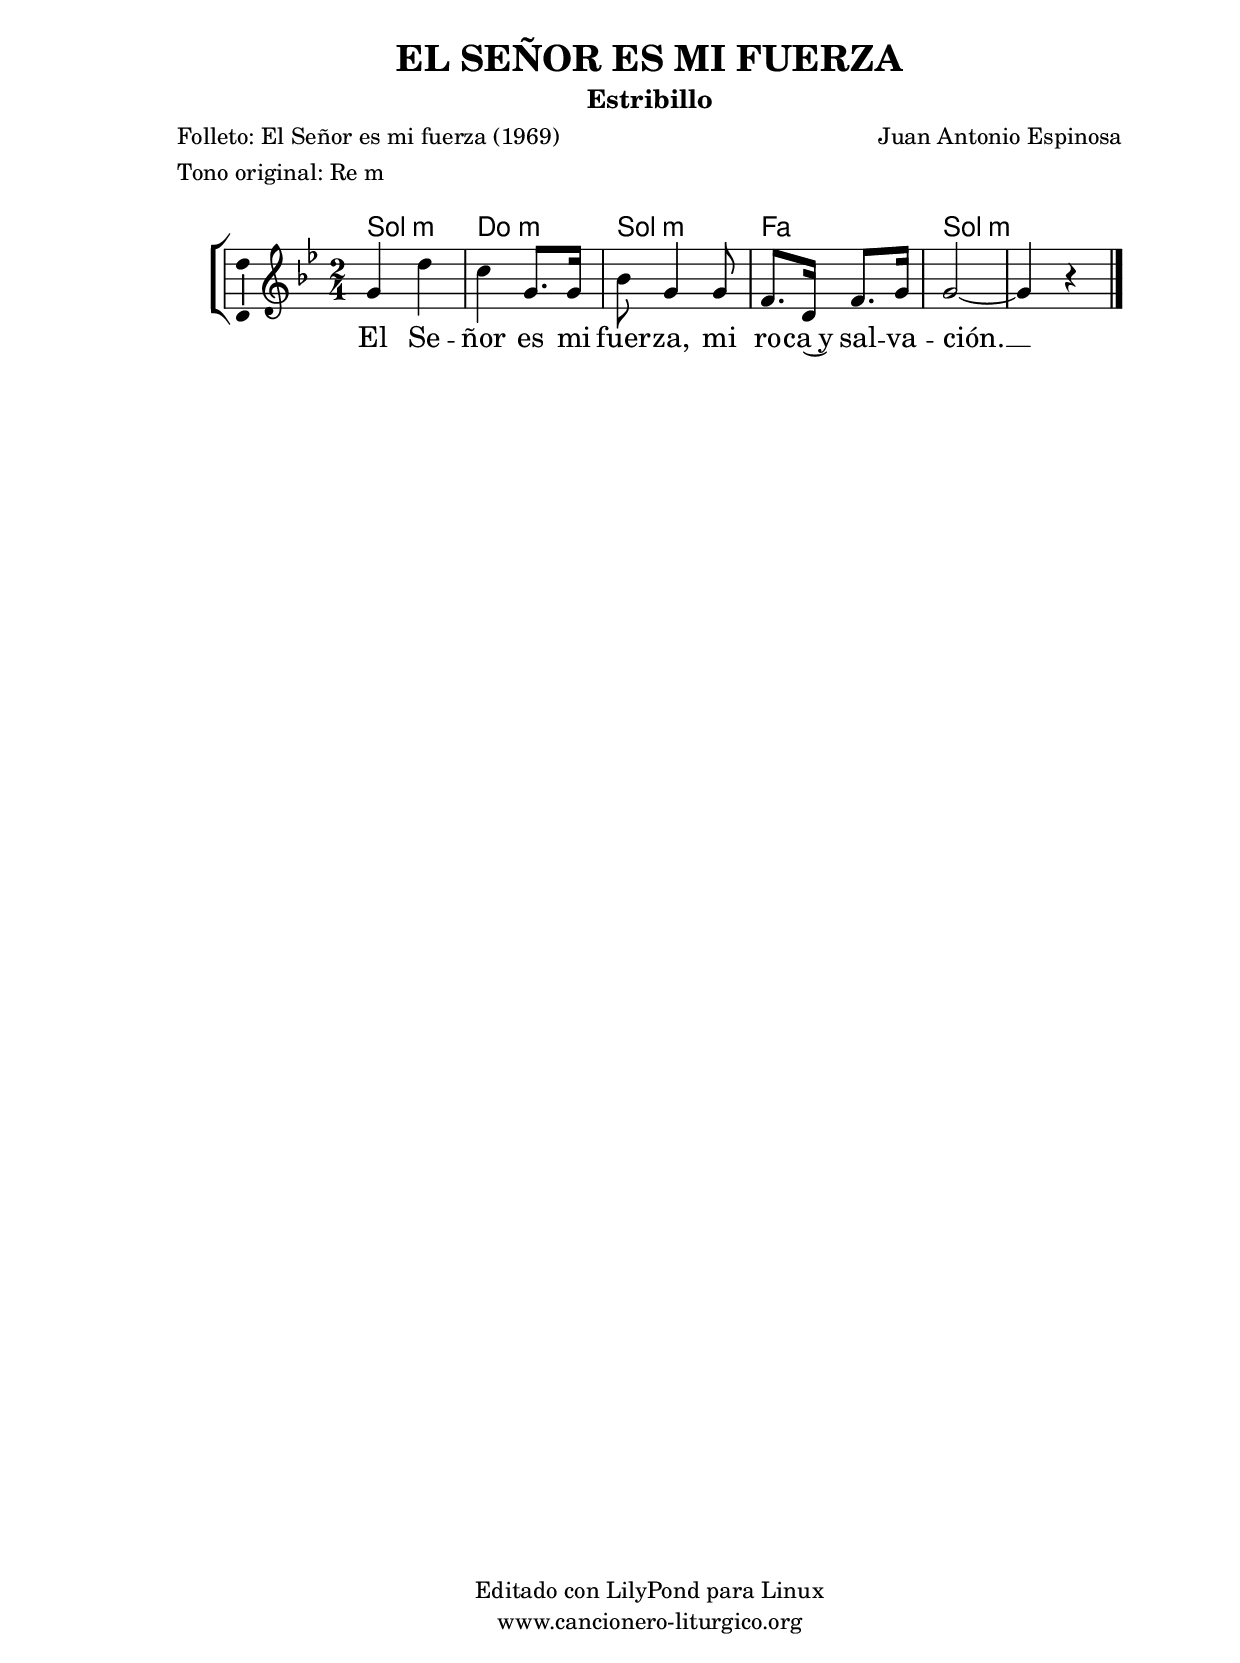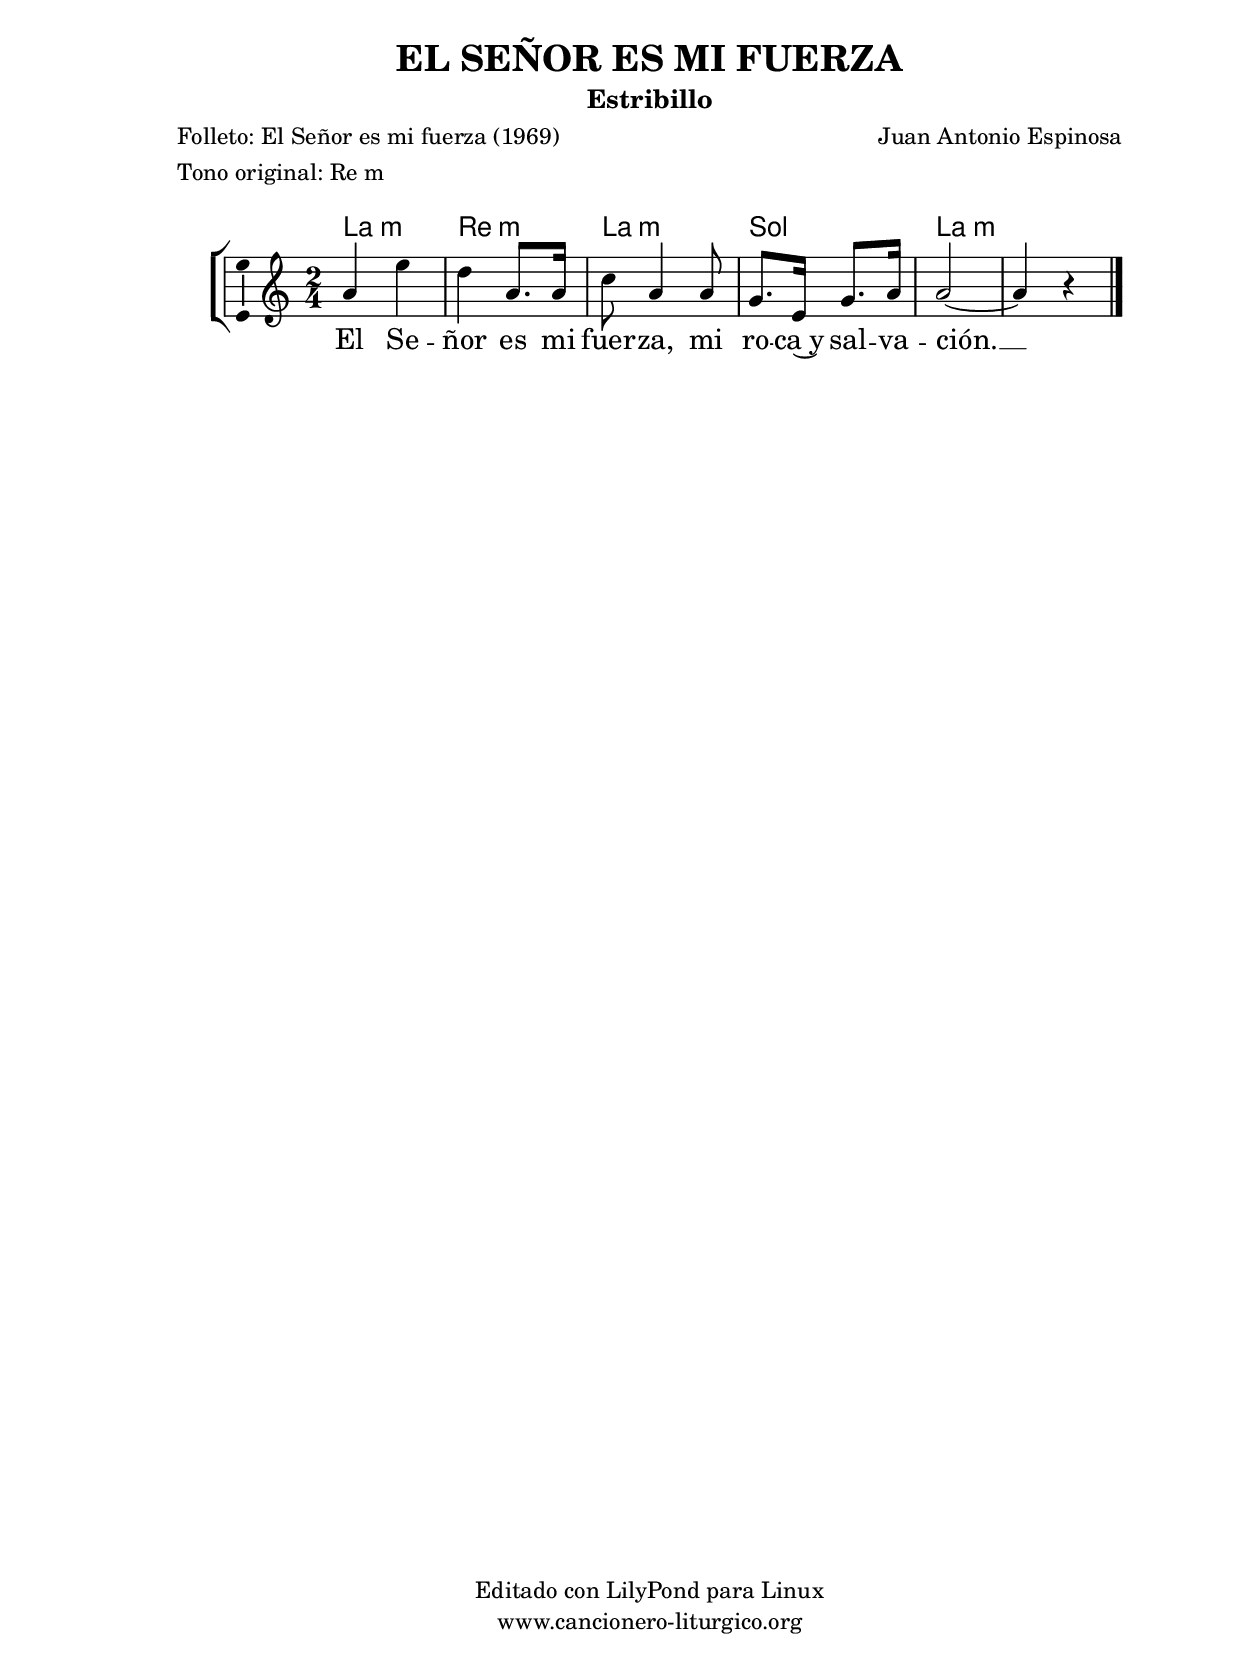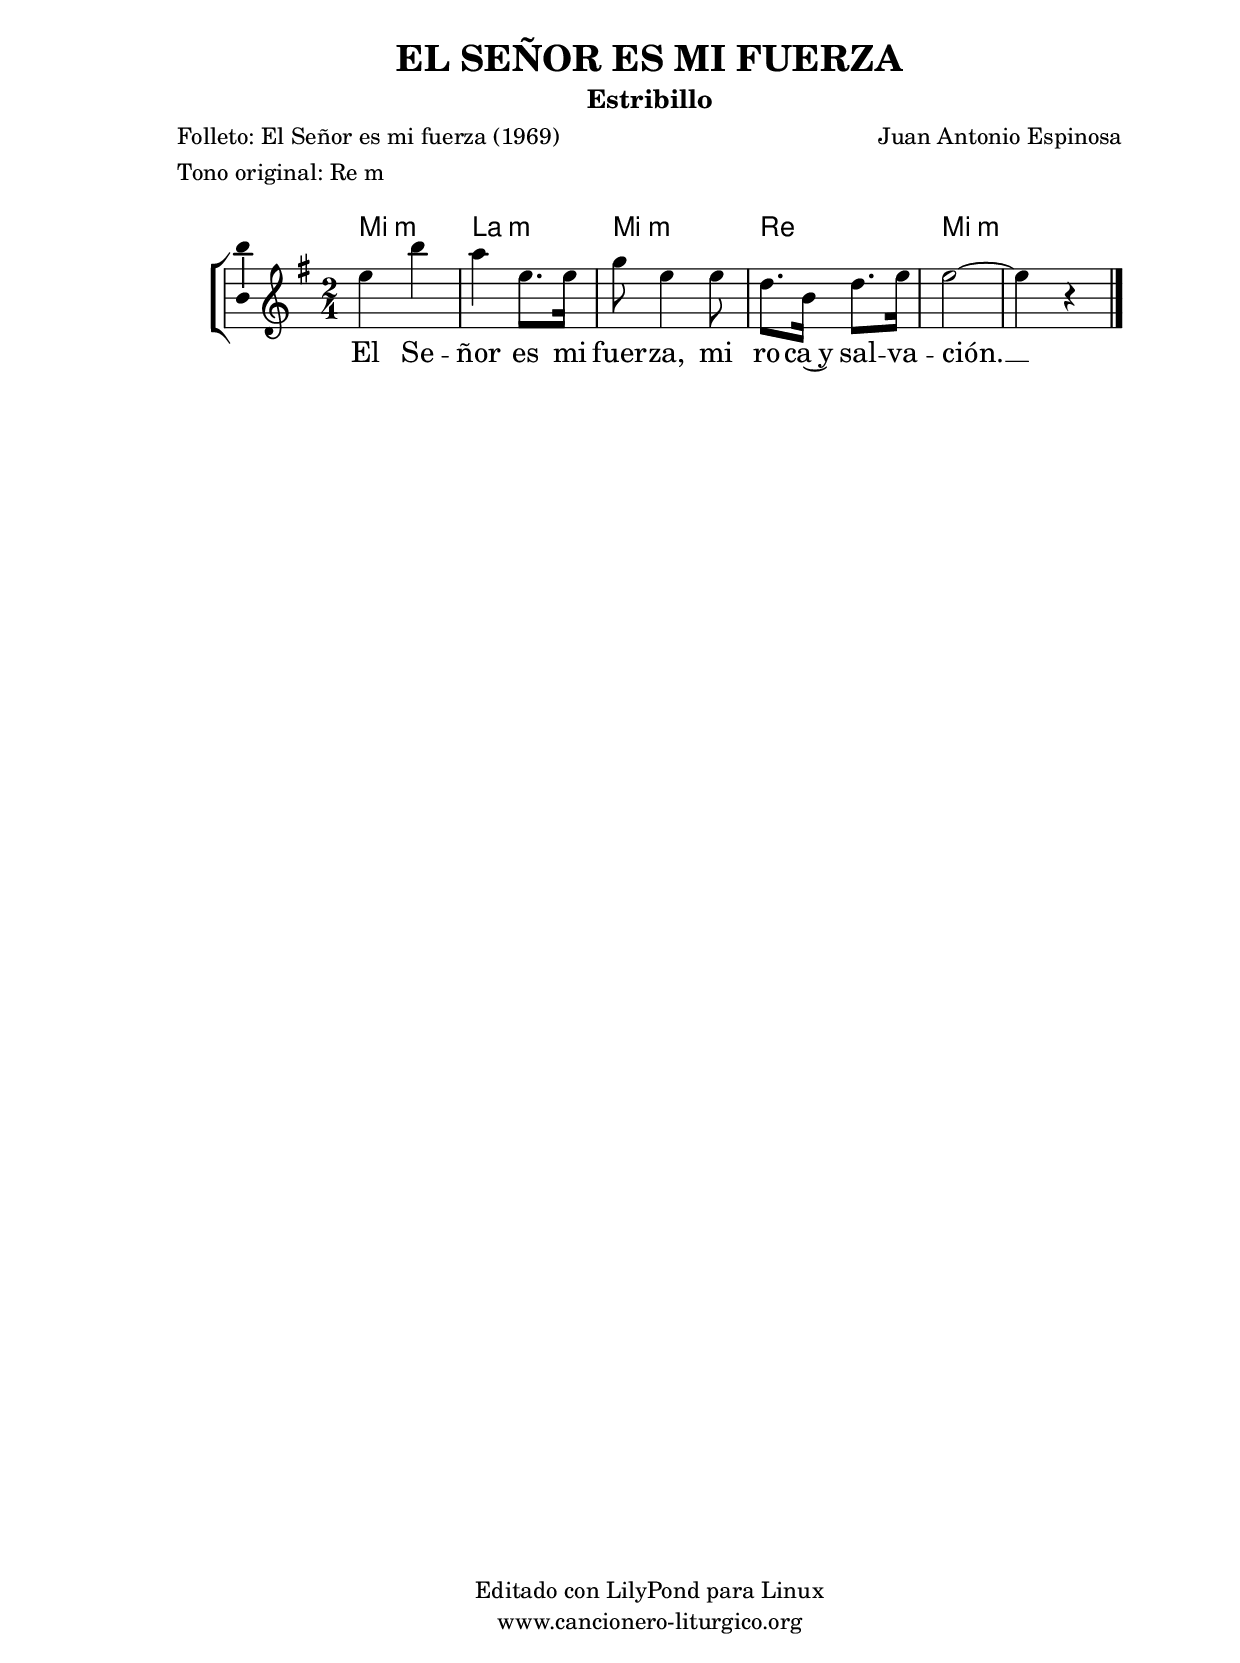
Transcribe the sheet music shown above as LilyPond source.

%
%para convertir .midi en .wav:
%timidity filename.midi -Ow -o finename.wav
%
%
%Para convertir de .wav a .mp3:
%lame -h -m j filename.wav
%
%
%para escuchar el midi:
%timidity nombrefichero.midi
%


%versión de lilypond para la que se ha escrito esta partitura:
\version "2.16.0"

	%Tamaño papel
	#(set-default-paper-size "a4")
	%Tamaño partitura
	#(set-global-staff-size 20)
	%No responde al pulsar sobre una nota
	#(ly:set-option 'point-and-click #f)

%parámetros del encabezamiento:
\header {
	title = "EL SEÑOR ES MI FUERZA"
	subtitle = "Estribillo"
	composer = "Juan Antonio Espinosa"
	poet = "Folleto: El Señor es mi fuerza (1969)"
	meter = "Tono original: Re m"
	arranger = ""
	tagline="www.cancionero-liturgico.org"
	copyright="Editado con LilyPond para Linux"
	}

%parámetros asociados al papel:
\paper  {
	oddHeaderMarkup = \markup {\fill-line { \on-the-fly #not-first-page \fromproperty #'header:title \on-the-fly #not-first-page \fromproperty #'header:composer }}
	evenHeaderMarkup = \markup {\fill-line { \fromproperty #'header:composer \fromproperty #'header:title }}
	#(set-paper-size "a4")
	print-page-number = ##f
	first-page-number = 1
	print-first-page-number = ##f
%	head-separation = 3.0 \cm
	top-margin = 2.0 \cm
	bottom-margin = 0.5\cm
%%%	bottom-margin = -2.0\cm
	left-margin = 3.0 \cm
	line-width = 16.0 \cm 
	indent = 8\mm
	interscoreline = 2.\mm
	between-system-space = 15\mm
%	para que las partituras no llenen la hoja:
	ragged-bottom = ##t
%	idem para la última hoja:
	ragged-last-bottom = ##f
%	para que las partituras llenen el ancho del papel:
	ragged-last = ##f
	after-title-space = 2.5 \cm
%page-count=1
%system-count=8

	%Flexible Vertical Spacing
%	markup-markup-spacing =
%	#'((basic-distance . 15) (minimum-distance . 15) (padding . 3))
	markup-system-spacing =
	#'((basic-distance . 15) (minimum-distance . 15) (padding . 3))
	system-system-spacing =
	#'((basic-distance . 15) (minimum-distance . 15) (padding . 3))
	score-system-spacing =
	#'((basic-distance . 15) (minimum-distance . 15) (padding . 5))
%	top-system-spacing = % header
%	#'((basic-distance . 8) (minimum-distance . 0) (padding . 0))
%	top-markup-spacing =
%	#'((basic-distance . 20) (minimum-distance . 20) (padding . 0))
	last-bottom-spacing = % footer
	#'((basic-distance . 5) (minimum-distance . 5) (padding . 0))
%	score-markup-spacing =
%	#'((basic-distance . 16) (minimum-distance . 13) (padding . 0))

	}


%parámetros que afectan a toda la partitura:
global =  {
	%clave de sol (G):
	\clef G
	%armadura:
	\transpose d g
	\key d \minor
	\tempo 4=100
	\set Score.tempoHideNote = ##t
	}


acordes = {
	\italianChords
	\chordmode {
	\transpose d g {

d2:m
g:m
d:m c
d:m
s

	}
	}
}

melodia = 
\transpose d g
{
	\relative c'{
	\time 2/4

d4 a'
g d8. d16
f8 d4 d8
c8. a16 c8. d16
d2~
d4 r4

\bar "|."
}
}


texto = \lyricmode {
El Se -- ñor es mi fuer -- za,
mi ro -- ca~y sal -- va -- ción. __

	}

acordesStaff = \context ChordNames = acordesStaff <<
	\set chordChanges = ##t
	\acordes
	>>


vozStaff = \context Voice = vozStaff
\with {\consists "Ambitus_engraver"}
<<
%	\set Staff.instrumentName = ""
%	\set Staff.shortInstrumentName = ""
%	\set Staff.midiInstrument = #"clarinet"
%	\set Staff.midiInstrument = #"cello"
%	\set Staff.midiInstrument = #"flute"
	\set Staff.midiInstrument = #"electric guitar (jazz)"
%	\set Staff.midiInstrument = #"english horn"
%	\set Staff.midiInstrument = #"violin"
%	\set Staff.midiInstrument = #"glockenspiel"
	\set Staff.midiMinimumVolume = #0.7
	\set Staff.midiMaximumVolume = #0.9
	\global
	\melodia
	>>

textoStaff = \context Lyrics = textoStaff <<
	\lyricsto vozStaff \texto
	>>

\book {
	\score {
		\context ChoirStaff {
			\override StaffGroup.SystemStartBracket #'collapse-height = #1
			\override Score.SystemStartBar #'collapse-height = #1
			<<
			\acordesStaff
			\vozStaff
			\textoStaff
			>>
			}
		\layout {
	    		\context {
				\Lyrics
				\override LyricText #'font-size = #2
				}
	   		 \context {
				\Score
				\override StaffSymbol #'staff-space = #(magstep +3)
				}
			}
		}
	\score {
		\unfoldRepeats
		\context ChoirStaff {
			<<
			\acordesStaff
			\vozStaff
			>>
			}
		\midi {
	  		\context {
	  			\Score
				tempoWholesPerMinute = #(ly:make-moment 70 4)
				}
			}
		}
	}



#(define output-suffix "C")
\book {
	\score {
		\context ChoirStaff {
			\override StaffGroup.SystemStartBracket #'collapse-height = #1
			\override Score.SystemStartBar #'collapse-height = #1
\transpose c d
			<<
			\acordesStaff
			\vozStaff
			\textoStaff
			>>
			}
		\layout {
	    		\context {
				\Lyrics
				\override LyricText #'font-size = #2
				}
	   		 \context {
				\Score
				\override StaffSymbol #'staff-space = #(magstep +3)
				}
			}
		}
	}

#(define output-suffix "S")
\book {
	\score {
		\context ChoirStaff {
			\override StaffGroup.SystemStartBracket #'collapse-height = #1
			\override Score.SystemStartBar #'collapse-height = #1
\transpose c a
			<<
			\acordesStaff
			\vozStaff
			\textoStaff
			>>
			}
		\layout {
	    		\context {
				\Lyrics
				\override LyricText #'font-size = #2
				}
	   		 \context {
				\Score
				\override StaffSymbol #'staff-space = #(magstep +3)
				}
			}
		}
	}


